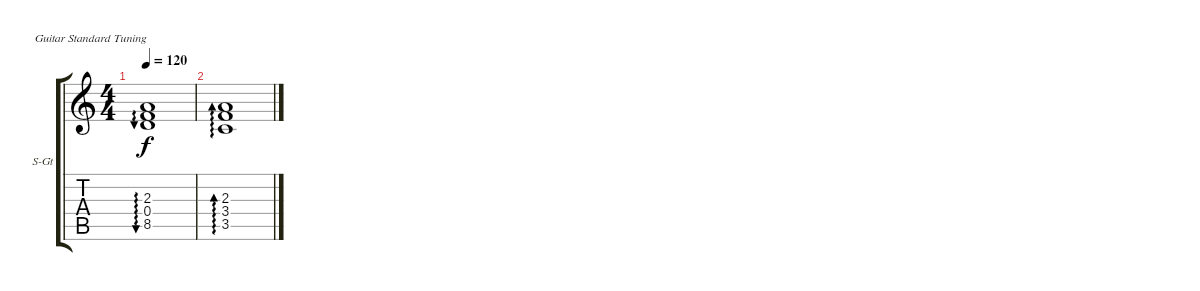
\bracketExtendMode groupsimilarinstruments
\firstSystemTrackNameOrientation horizontal
\otherSystemsTrackNameOrientation horizontal
\track ("Track 1" "S-Gt") {instrument acousticguitarsteel}
\staff {score tabs}
\tuning (E4 B3 G3 D3 A2 E2)
\ts (4 4)
\tempo 120
\clef g2
\ks c
(2.3 0.4 8.5).1{au 0 dy f instrument acousticguitarsteel beam Up} |
(2.3 3.4 3.5).1{ad 0 beam Up}
